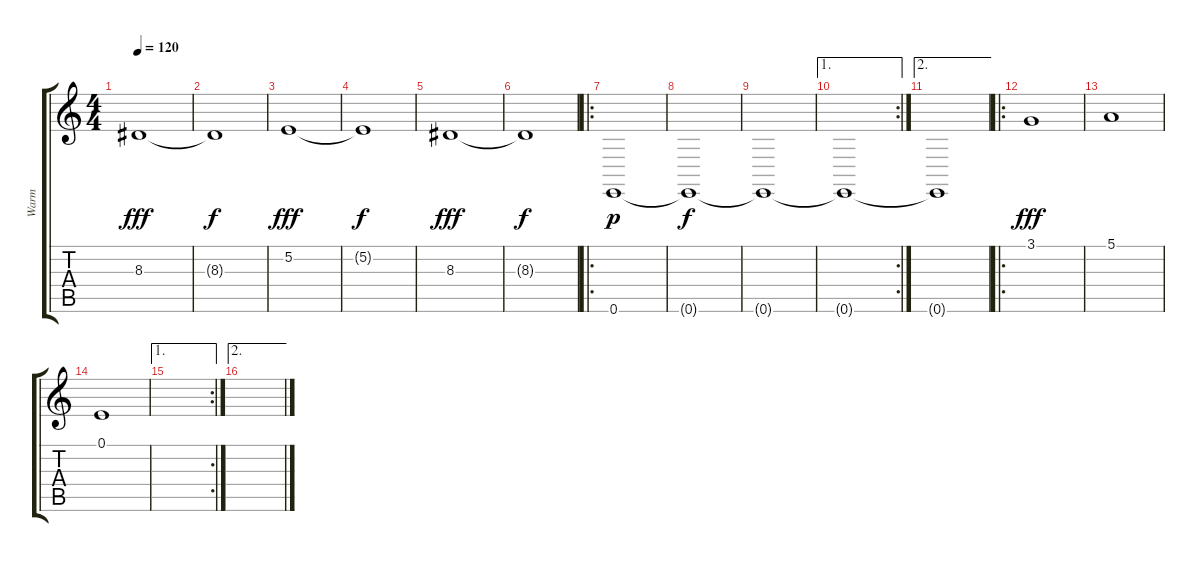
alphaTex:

\track ("Warm" "Warm") {instrument pad2warm}
\staff {score tabs}
\tuning (E4 B3 G3 D3 A2 E2) {hide}
\ts (4 4)
\tempo 120
\clef g2
\ks c
8.3.1{dy fff} |
8.3{t}.1{dy f} |
5.2.1{dy fff instrument fx6goblins} |
5.2{t}.1{dy f} |
8.3.1{dy fff} |
8.3{t}.1{dy f} |
\ro
0.6.1{dy p} |
0.6{t}.1{dy f} |
0.6{t}.1 |
\ae 1
\rc 2
0.6{t}.1 |
\ae 2
0.6{t}.1 |
\ro
3.1.1{dy fff volume 10 balance 0 instrument pad2warm} |
5.1.1 |
0.1.1 |
\ae 1
\rc 2
|
\ae 2
